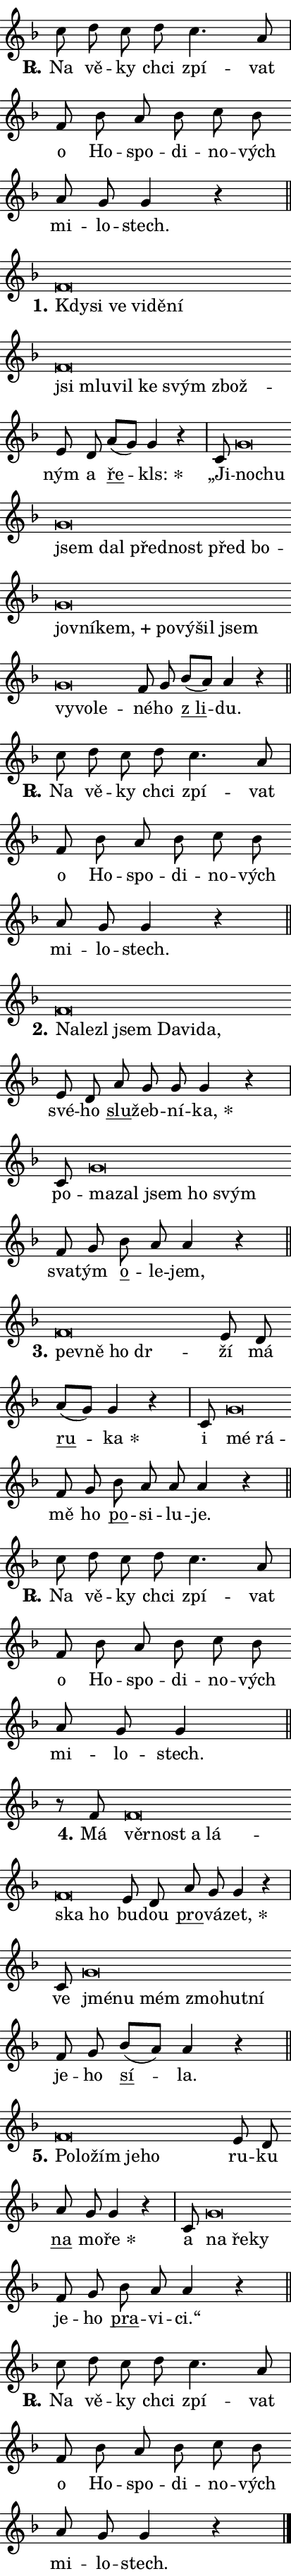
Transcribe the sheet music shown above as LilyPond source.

\version "2.22.1"
\header { tagline = "" }
\paper {
  indent = 0\cm
  top-margin = 0\cm
  right-margin = 0\cm
  bottom-margin = 0\cm
  left-margin = 0\cm
  paper-width = 7\cm
  page-breaking = #ly:one-page-breaking
  system-system-spacing.basic-distance = #11
  score-system-spacing.basic-distance = #11
  ragged-last = ##f
}


%% Author: Thomas Morley
%% https://lists.gnu.org/archive/html/lilypond-user/2020-05/msg00002.html
#(define (line-position grob)
"Returns position of @var[grob} in current system:
   @code{'start}, if at first time-step
   @code{'end}, if at last time-step
   @code{'middle} otherwise
"
  (let* ((col (ly:item-get-column grob))
         (ln (ly:grob-object col 'left-neighbor))
         (rn (ly:grob-object col 'right-neighbor))
         (col-to-check-left (if (ly:grob? ln) ln col))
         (col-to-check-right (if (ly:grob? rn) rn col))
         (break-dir-left
           (and
             (ly:grob-property col-to-check-left 'non-musical #f)
             (ly:item-break-dir col-to-check-left)))
         (break-dir-right
           (and
             (ly:grob-property col-to-check-right 'non-musical #f)
             (ly:item-break-dir col-to-check-right))))
        (cond ((eqv? 1 break-dir-left) 'start)
              ((eqv? -1 break-dir-right) 'end)
              (else 'middle))))

#(define (tranparent-at-line-position vctor)
  (lambda (grob)
  "Relying on @code{line-position} select the relevant enry from @var{vctor}.
Used to determine transparency,"
    (case (line-position grob)
      ((end) (not (vector-ref vctor 0)))
      ((middle) (not (vector-ref vctor 1)))
      ((start) (not (vector-ref vctor 2))))))

noteHeadBreakVisibility =
#(define-music-function (break-visibility)(vector?)
"Makes @code{NoteHead}s transparent relying on @var{break-visibility}"
#{
  \override NoteHead.transparent =
    #(tranparent-at-line-position break-visibility)
#})

#(define delete-ledgers-for-transparent-note-heads
  (lambda (grob)
    "Reads whether a @code{NoteHead} is transparent.
If so this @code{NoteHead} is removed from @code{'note-heads} from
@var{grob}, which is supposed to be @code{LedgerLineSpanner}.
As a result ledgers are not printed for this @code{NoteHead}"
    (let* ((nhds-array (ly:grob-object grob 'note-heads))
           (nhds-list
             (if (ly:grob-array? nhds-array)
                 (ly:grob-array->list nhds-array)
                 '()))
           ;; Relies on the transparent-property being done before
           ;; Staff.LedgerLineSpanner.after-line-breaking is executed.
           ;; This is fragile ...
           (to-keep
             (remove
               (lambda (nhd)
                 (ly:grob-property nhd 'transparent #f))
               nhds-list)))
      ;; TODO find a better method to iterate over grob-arrays, similiar
      ;; to filter/remove etc for lists
      ;; For now rebuilt from scratch
      (set! (ly:grob-object grob 'note-heads)  '())
      (for-each
        (lambda (nhd)
          (ly:pointer-group-interface::add-grob grob 'note-heads nhd))
        to-keep))))

hideNotes = {
  \noteHeadBreakVisibility #begin-of-line-visible
}
unHideNotes = {
  \noteHeadBreakVisibility #all-visible
}

% work-around for resetting accidentals
% https://lilypond.org/doc/v2.23/Documentation/notation/displaying-rhythms#unmetered-music
cadenzaMeasure = {
  \cadenzaOff
  \partial 1024 s1024
  \cadenzaOn
}

#(define-markup-command (accent layout props text) (markup?)
  "Underline accented syllable"
  (interpret-markup layout props
    #{\markup \override #'(offset . 4.3) \underline { #text }#}))

responsum = \markup \concat {
  "R" \hspace #-1.05 \path #0.1 #'((moveto 0 0.07) (lineto 0.9 0.8)) \hspace #0.05 "."
}

\layout {
    \context {
        \Staff
        \remove "Time_signature_engraver"
        \override LedgerLineSpanner.after-line-breaking = #delete-ledgers-for-transparent-note-heads
    }
    \context {
        \Voice {
            \override NoteHead.output-attributes = #'((class . "notehead"))
            \override Hairpin.height = #0.55
        }
    }
    \context {
        \Lyrics {
            \override StanzaNumber.output-attributes = #'((class . "stanzanumber"))
            \override LyricSpace.minimum-distance = #0.9
            \override LyricText.font-name = #"TeX Gyre Schola"
            \override LyricText.font-size = 1
            \override StanzaNumber.font-name = #"TeX Gyre Schola Bold"
            \override StanzaNumber.font-size = 1
        }
    }
}

% magnetic-lyrics.ily
%
%   written by
%     Jean Abou Samra <jean@abou-samra.fr>
%     Werner Lemberg <wl@gnu.org>
%
%   adapted by
%     Jiri Hon <jiri.hon@gmail.com>
%
% Version 2022-Apr-15

% https://www.mail-archive.com/lilypond-user@gnu.org/msg149350.html

#(define (Left_hyphen_pointer_engraver context)
   "Collect syllable-hyphen-syllable occurrences in lyrics and store
them in properties.  This engraver only looks to the left.  For
example, if the lyrics input is @code{foo -- bar}, it does the
following.

@itemize @bullet
@item
Set the @code{text} property of the @code{LyricHyphen} grob between
@q{foo} and @q{bar} to @code{foo}.

@item
Set the @code{left-hyphen} property of the @code{LyricText} grob with
text @q{foo} to the @code{LyricHyphen} grob between @q{foo} and
@q{bar}.
@end itemize

Use this auxiliary engraver in combination with the
@code{lyric-@/text::@/apply-@/magnetic-@/offset!} hook."
   (let ((hyphen #f)
         (text #f))
     (make-engraver
      (acknowledgers
       ((lyric-syllable-interface engraver grob source-engraver)
        (set! text grob)))
      (end-acknowledgers
       ((lyric-hyphen-interface engraver grob source-engraver)
        ;(when (not (grob::has-interface grob 'lyric-space-interface))
          (set! hyphen grob)));)
      ((stop-translation-timestep engraver)
       (when (and text hyphen)
         (ly:grob-set-object! text 'left-hyphen hyphen))
       (set! text #f)
       (set! hyphen #f)))))

#(define (lyric-text::apply-magnetic-offset! grob)
   "If the space between two syllables is less than the value in
property @code{LyricText@/.details@/.squash-threshold}, move the right
syllable to the left so that it gets concatenated with the left
syllable.

Use this function as a hook for
@code{LyricText@/.after-@/line-@/breaking} if the
@code{Left_@/hyphen_@/pointer_@/engraver} is active."
   (let ((hyphen (ly:grob-object grob 'left-hyphen #f)))
     (when hyphen
       (let ((left-text (ly:spanner-bound hyphen LEFT)))
         (when (grob::has-interface left-text 'lyric-syllable-interface)
           (let* ((common (ly:grob-common-refpoint grob left-text X))
                  (this-x-ext (ly:grob-extent grob common X))
                  (left-x-ext
                   (begin
                     ;; Trigger magnetism for left-text.
                     (ly:grob-property left-text 'after-line-breaking)
                     (ly:grob-extent left-text common X)))
                  ;; `delta` is the gap width between two syllables.
                  (delta (- (interval-start this-x-ext)
                            (interval-end left-x-ext)))
                  (details (ly:grob-property grob 'details))
                  (threshold (assoc-get 'squash-threshold details 0.2)))
             (when (< delta threshold)
               (let* (;; We have to manipulate the input text so that
                      ;; ligatures crossing syllable boundaries are not
                      ;; disabled.  For languages based on the Latin
                      ;; script this is essentially a beautification.
                      ;; However, for non-Western scripts it can be a
                      ;; necessity.
                      (lt (ly:grob-property left-text 'text))
                      (rt (ly:grob-property grob 'text))
                      (is-space (grob::has-interface hyphen 'lyric-space-interface))
                      (space (if is-space " " ""))
                      (space-markup (grob-interpret-markup grob " "))
                      (space-size (interval-length (ly:stencil-extent space-markup X)))
                      (extra-delta (if is-space space-size 0))
                      ;; Append new syllable.
                      (ltrt-space (if (and (string? lt) (string? rt))
                                (string-append lt space rt)
                                (make-concat-markup (list lt space rt))))
                      ;; Right-align `ltrt` to the right side.
                      (ltrt-space-markup (grob-interpret-markup
                               grob
                               (make-translate-markup
                                (cons (interval-length this-x-ext) 0)
                                (make-right-align-markup ltrt-space)))))
                 (begin
                   ;; Don't print `left-text`.
                   (ly:grob-set-property! left-text 'stencil #f)
                   ;; Set text and stencil (which holds all collected
                   ;; syllables so far) and shift it to the left.
                   (ly:grob-set-property! grob 'text ltrt-space)
                   (ly:grob-set-property! grob 'stencil ltrt-space-markup)
                   (ly:grob-translate-axis! grob (- (- delta extra-delta)) X))))))))))


#(define (lyric-hyphen::displace-bounds-first grob)
   ;; Make very sure this callback isn't triggered too early.
   (let ((left (ly:spanner-bound grob LEFT))
         (right (ly:spanner-bound grob RIGHT)))
     (ly:grob-property left 'after-line-breaking)
     (ly:grob-property right 'after-line-breaking)
     (ly:lyric-hyphen::print grob)))

squashThreshold = #0.4

\layout {
  \context {
    \Lyrics
    \consists #Left_hyphen_pointer_engraver
    \override LyricText.after-line-breaking =
      #lyric-text::apply-magnetic-offset!
    \override LyricHyphen.stencil = #lyric-hyphen::displace-bounds-first
    \override LyricText.details.squash-threshold = \squashThreshold
    \override LyricHyphen.minimum-distance = 0
    \override LyricHyphen.minimum-length = \squashThreshold
  }
}

squash = \override LyricText.details.squash-threshold = 9999
unSquash = \override LyricText.details.squash-threshold = \squashThreshold

left = \override LyricText.self-alignment-X = #LEFT
unLeft = \revert LyricText.self-alignment-X

starOffset = #(lambda (grob) 
                (let ((x_offset (ly:self-alignment-interface::aligned-on-x-parent grob)))
                  (if (= x_offset 0) 0 (+ x_offset 1.2))))

star = #(define-music-function (syllable)(string?)
"Append star separator at the end of a syllable"
#{
  \once \override LyricText.X-offset = #starOffset
  \lyricmode { \markup {
    #syllable
    \override #'((font-name . "TeX Gyre Schola Bold")) \hspace #0.2 \lower #0.65 \larger "*"
  } }
#})

starAccent = #(define-music-function (syllable)(string?)
"Append star separator at the end of a syllable and make accent"
#{
  \once \override LyricText.X-offset = #starOffset
  \lyricmode { \markup {
    \accent #syllable
    \override #'((font-name . "TeX Gyre Schola Bold")) \hspace #0.2 \lower #0.65 \larger "*"
  } }
#})

breath = #(define-music-function (syllable)(string?)
"Append breathing indicator at the end of a syllable"
#{
  \lyricmode { \markup { #syllable "+" } }
#})

optionalBreath = #(define-music-function (syllable)(string?)
"Append optional breathing indicator at the end of a syllable"
#{
  \lyricmode { \markup { #syllable "(+)" } }
#})


\score {
    <<
        \new Voice = "melody" { \cadenzaOn \key f \major \relative { c''8 d c d c4. a8 \cadenzaMeasure \bar "|" f bes a bes \bar "" c bes \bar "" a g g4 r \cadenzaMeasure \bar "||" \break }
\relative { f'\breve*1/16 \hideNotes \breve*1/16 \bar "" \breve*1/16 \bar "" \breve*1/16 \bar "" \breve*1/16 \bar "" \breve*1/16 \bar "" \breve*1/16 \bar "" \breve*1/16 \bar "" \breve*1/16 \bar "" \breve*1/16 \bar "" \breve*1/16 \breve*1/16 \bar "" \unHideNotes e8 d \bar "" a'[( g)] g4 r \cadenzaMeasure \bar "|" c,8 g'\breve*1/16 \hideNotes \breve*1/16 \bar "" \breve*1/16 \bar "" \breve*1/16 \bar "" \breve*1/16 \bar "" \breve*1/16 \bar "" \breve*1/16 \bar "" \breve*1/16 \bar "" \breve*1/16 \bar "" \breve*1/16 \bar "" \breve*1/16 \bar "" \breve*1/16 \bar "" \breve*1/16 \bar "" \breve*1/16 \bar "" \breve*1/16 \bar "" \breve*1/16 \bar "" \breve*1/16 \breve*1/16 \bar "" \unHideNotes f8 g \bar "" bes[( a)] a4 r \cadenzaMeasure \bar "||" \break }
\relative { c''8 d c d c4. a8 \cadenzaMeasure \bar "|" f bes a bes \bar "" c bes \bar "" a g g4 r \cadenzaMeasure \bar "||" \break }
\relative { f'\breve*1/16 \hideNotes \breve*1/16 \bar "" \breve*1/16 \bar "" \breve*1/16 \bar "" \breve*1/16 \bar "" \breve*1/16 \breve*1/16 \bar "" \unHideNotes e8 d \bar "" a' g g g4 r \cadenzaMeasure \bar "|" c,8 g'\breve*1/16 \hideNotes \breve*1/16 \bar "" \breve*1/16 \bar "" \breve*1/16 \breve*1/16 \bar "" \unHideNotes f8 g \bar "" bes a a4 r \cadenzaMeasure \bar "||" \break }
\relative { f'\breve*1/16 \hideNotes \breve*1/16 \bar "" \breve*1/16 \breve*1/16 \bar "" \unHideNotes e8 d \bar "" a'[( g)] g4 r \cadenzaMeasure \bar "|" c,8 g'\breve*1/16 \hideNotes \breve*1/16 \bar "" \unHideNotes f8 g \bar "" bes a a a4 r \cadenzaMeasure \bar "||" \break }
\relative { c''8 d c d c4. a8 \cadenzaMeasure \bar "|" f bes a bes \bar "" c bes \bar "" a g g4 \cadenzaMeasure \bar "||" \break }
\relative { r8 f'8 f\breve*1/16 \hideNotes \breve*1/16 \bar "" \breve*1/16 \bar "" \breve*1/16 \bar "" \breve*1/16 \breve*1/16 \bar "" \unHideNotes e8 d \bar "" a' g g4 r \cadenzaMeasure \bar "|" c,8 g'\breve*1/16 \hideNotes \breve*1/16 \bar "" \breve*1/16 \bar "" \breve*1/16 \bar "" \breve*1/16 \breve*1/16 \bar "" \unHideNotes f8 g \bar "" bes[( a)] a4 r \cadenzaMeasure \bar "||" \break }
\relative { f'\breve*1/16 \hideNotes \breve*1/16 \bar "" \breve*1/16 \bar "" \breve*1/16 \breve*1/16 \bar "" \unHideNotes e8 d \bar "" a' g g4 r \cadenzaMeasure \bar "|" c,8 g'\breve*1/16 \hideNotes \breve*1/16 \breve*1/16 \bar "" \unHideNotes f8 g \bar "" bes a a4 r \cadenzaMeasure \bar "||" \break }
\relative { c''8 d c d c4. a8 \cadenzaMeasure \bar "|" f bes a bes \bar "" c bes \bar "" a g g4 r \cadenzaMeasure \bar "||" \break } \bar "|." }
        \new Lyrics \lyricsto "melody" { \lyricmode { \set stanza = \responsum
Na vě -- ky chci zpí -- vat o Ho -- spo -- di -- no -- vých mi -- lo -- stech.
\set stanza = "1."
\left Kdy -- \squash si ve vi -- dě -- ní jsi mlu -- vil ke svým zbož -- \unLeft \unSquash ným a \markup \accent ře -- \star kls: „Ji -- \left no -- \squash chu jsem dal před -- nost před bo -- jov -- ní -- \breath "kem," po -- vý -- šil jsem vy -- vo -- le -- \unLeft \unSquash né -- ho \markup \accent "z li" -- du.
\set stanza = \responsum
Na vě -- ky chci zpí -- vat o Ho -- spo -- di -- no -- vých mi -- lo -- stech.
\set stanza = "2."
\left Na -- \squash le -- zl jsem Da -- vi -- da, \unLeft \unSquash své -- ho \markup \accent slu -- žeb -- ní -- \star ka, po -- \left ma -- \squash zal jsem ho svým \unLeft \unSquash sva -- tým \markup \accent o -- le -- jem,
\set stanza = "3."
\left pev -- \squash ně ho dr -- \unLeft \unSquash ží má \markup \accent ru -- \star ka i \left mé \squash rá -- \unLeft \unSquash mě ho \markup \accent po -- si -- lu -- je.
\set stanza = \responsum
Na vě -- ky chci zpí -- vat o Ho -- spo -- di -- no -- vých mi -- lo -- stech.
\set stanza = "4."
Má \left věr -- \squash nost a lá -- ska ho \unLeft \unSquash bu -- dou \markup \accent pro -- vá -- \star zet, ve \left jmé -- \squash nu mém zmo -- hut -- ní \unLeft \unSquash je -- ho \markup \accent sí -- la.
\set stanza = "5."
\left Po -- \squash lo -- žím je -- ho \unLeft \unSquash ru -- ku \markup \accent na mo -- \star ře a \left na \squash ře -- ky \unLeft \unSquash je -- ho \markup \accent pra -- vi -- ci.“
\set stanza = \responsum
Na vě -- ky chci zpí -- vat o Ho -- spo -- di -- no -- vých mi -- lo -- stech. } }
    >>
    \layout {}
}
